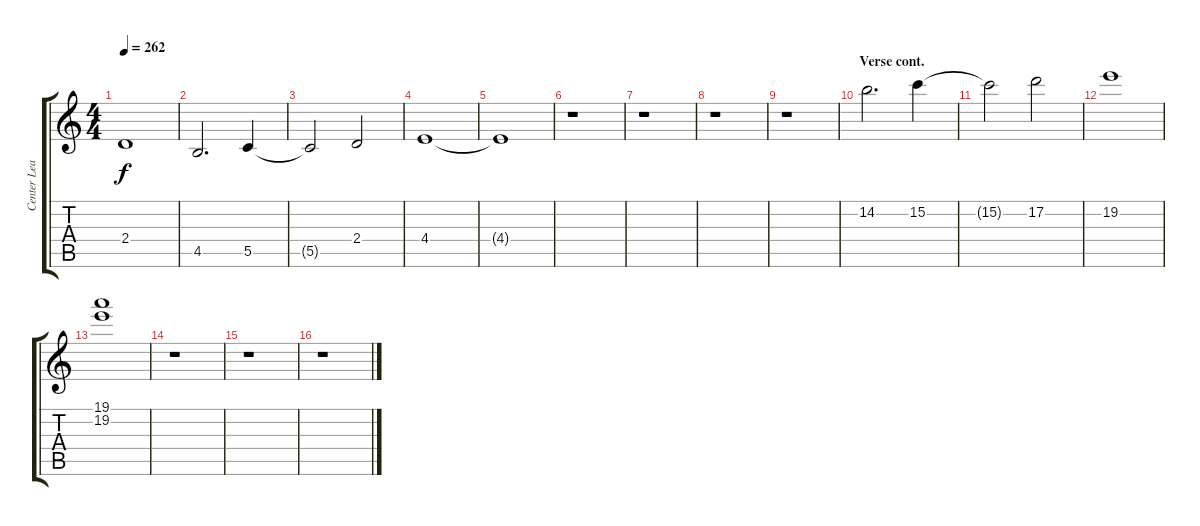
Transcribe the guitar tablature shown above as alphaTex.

\track ("Center Lead 2" "Center Lea") {instrument overdrivenguitar}
\staff {score tabs}
\tuning (D4 A3 F3 C3 G2 C2) {hide}
\ts (4 4)
\tempo 262
\clef g2
\ks aminor
2.4{t}.1{dy f} |
4.5.2{d} 5.5.4 |
5.5{t}.2 2.4.2 |
4.4.1 |
4.4{t}.1 |
r.1 |
r.1 |
r.1 |
r.1 |
\section ("" "Verse cont.")
14.2.2{d} 15.2.4 |
15.2{t}.2 17.2.2 |
19.2.1 |
(19.1 19.2).1 |
r.1 |
r.1 |
r.1
